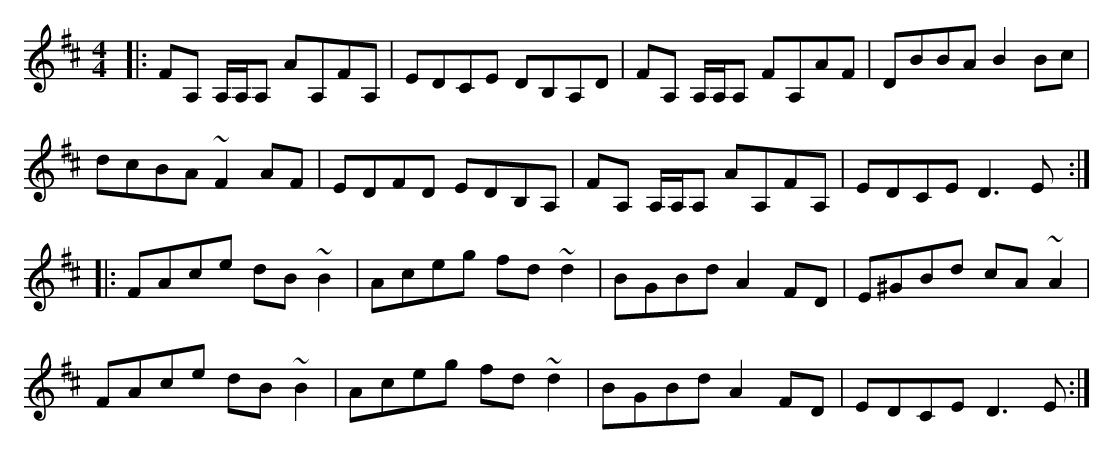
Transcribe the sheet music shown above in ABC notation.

X:1
M:4/4
K:D
|:FA, A,/A,/A, AA,FA,|EDCE DB,A,D|FA, A,/A,/A, FA,AF|DBBA B2 Bc|
dcBA ~F2AF|EDFD EDB,A,|FA, A,/A,/A, AA,FA,|EDCE D3 E:|
|:FAce dB ~B2|Aceg fd~d2|BGBd A2 FD|E^GBd cA~A2|
FAce dB ~B2|Aceg fd~d2|BGBd A2 FD|EDCE D3 E:|
